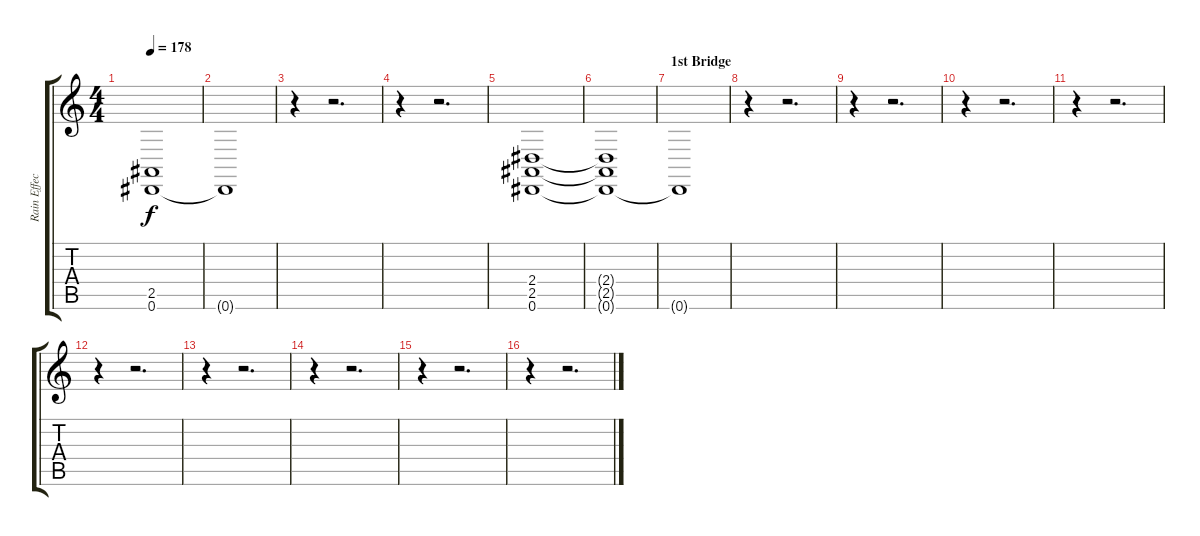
\track ("Rain Effect I" "Rain Effec") {instrument applause}
\staff {score tabs}
\tuning (Eb4 Bb3 Gb3 Db3 Ab2 Eb2) {hide}
\ts (4 4)
\tempo 178
\clef g2
\ks c
(2.5{t} 0.6{t}).1{dy f} |
0.6{t}.1 |
r.4 r.2{d} |
r.4 r.2{d} |
(2.4 2.5 0.6).1 |
(2.4{t} 2.5{t} 0.6{t}).1 |
\section ("" "1st Bridge")
0.6{t}.1 |
r.4 r.2{d} |
r.4 r.2{d} |
r.4 r.2{d} |
r.4 r.2{d} |
r.4 r.2{d} |
r.4 r.2{d} |
r.4 r.2{d} |
r.4 r.2{d} |
r.4 r.2{d}
